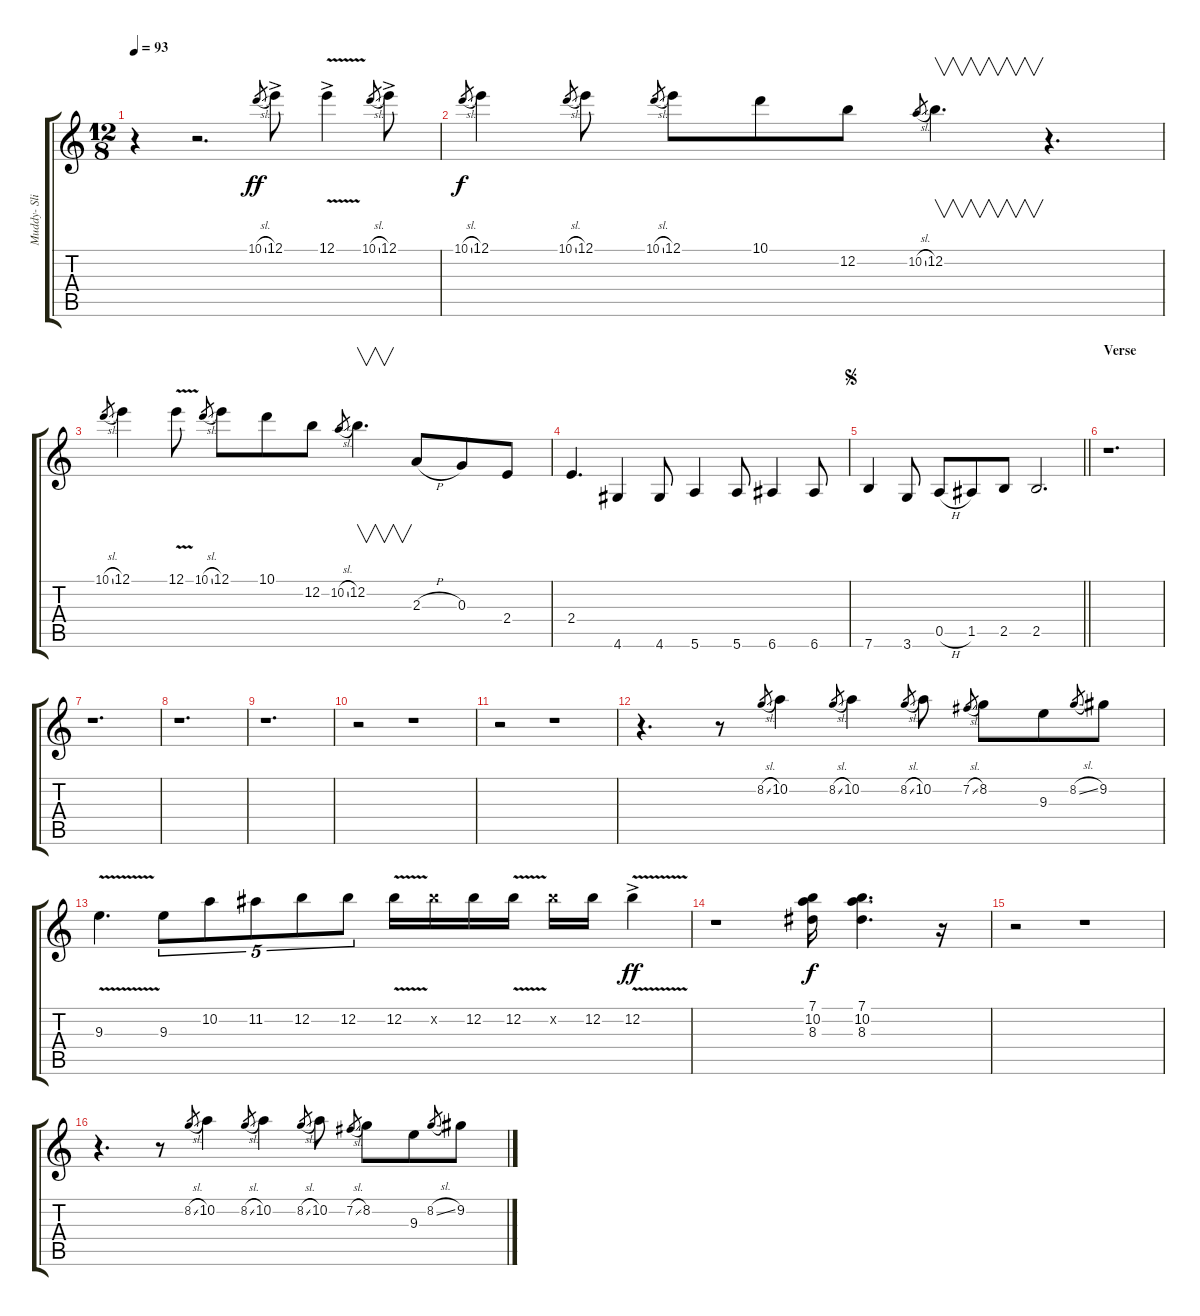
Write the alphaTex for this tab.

\track ("Muddy- Slide Std Tuning" "Muddy- Sli") {instrument acousticguitarsteel}
\staff {score tabs}
\tuning (E4 B3 G3 D3 A2 E2) {hide}
\ts (12 8)
\tempo 93
\clef g2
\ks c
r.4{dy ff instrument acousticguitarsteel} r.2{d} 10.1{sl}.8{gr} 12.1{ac}.8 12.1{v ac}.4 10.1{sl}.8{gr} 12.1{ac}.8 |
10.1{sl}.8{gr dy f} 12.1.4 10.1{sl}.8{gr} 12.1.8 10.1{sl}.8{gr} 12.1.8 10.1.8 12.2.8 10.2{sl}.8{gr} 12.2.4{v d} r.4{d} |
10.1{sl}.8{gr} 12.1.4 12.1{v}.8 10.1{sl}.8{gr} 12.1.8 10.1.8 12.2.8 10.2{sl}.8{gr} 12.2.4{v d} 2.3{h}.8 0.3.8 2.4.8 |
2.4.4{d} 4.6.4 4.6.8 5.6.4 5.6.8 6.6.4 6.6.8 |
\jump segno
\barLineRight lightlight
7.6.4 3.6.8 0.5{h}.8 1.5.8 2.5.8 2.5.2{d} |
\section ("" "Verse")
r.1{d} |
r.1{d} |
r.1{d} |
r.1{d} |
r.2 r.1 |
r.2 r.1 |
r.4{d} r.8 8.2{sl}.8{gr} 10.2.4 8.2{sl}.8{gr} 10.2.4 8.2{sl}.8{gr} 10.2.8 7.2{sl}.8{gr} 8.2.8 9.3.8 8.2{sl}.8{gr} 9.2.8 |
9.3{v}.4{d} 9.3.8{tu (5 4)} 10.2.8{tu (5 4)} 11.2.8{tu (5 4)} 12.2.8{tu (5 4)} 12.2.8{tu (5 4)} 12.2{v}.16 12.2{x}.16 12.2.16 12.2{v}.16 12.2{x}.16 12.2.16 12.2{v ac}.4{dy ff} |
r.1 (7.1 10.2 8.3).16{dy f} (7.1 10.2 8.3).4{d} r.16 |
r.2 r.1 |
r.4{d} r.8 8.2{sl}.8{gr} 10.2.4 8.2{sl}.8{gr} 10.2.4 8.2{sl}.8{gr} 10.2.8 7.2{sl}.8{gr} 8.2.8 9.3.8 8.2{sl}.8{gr} 9.2.8
